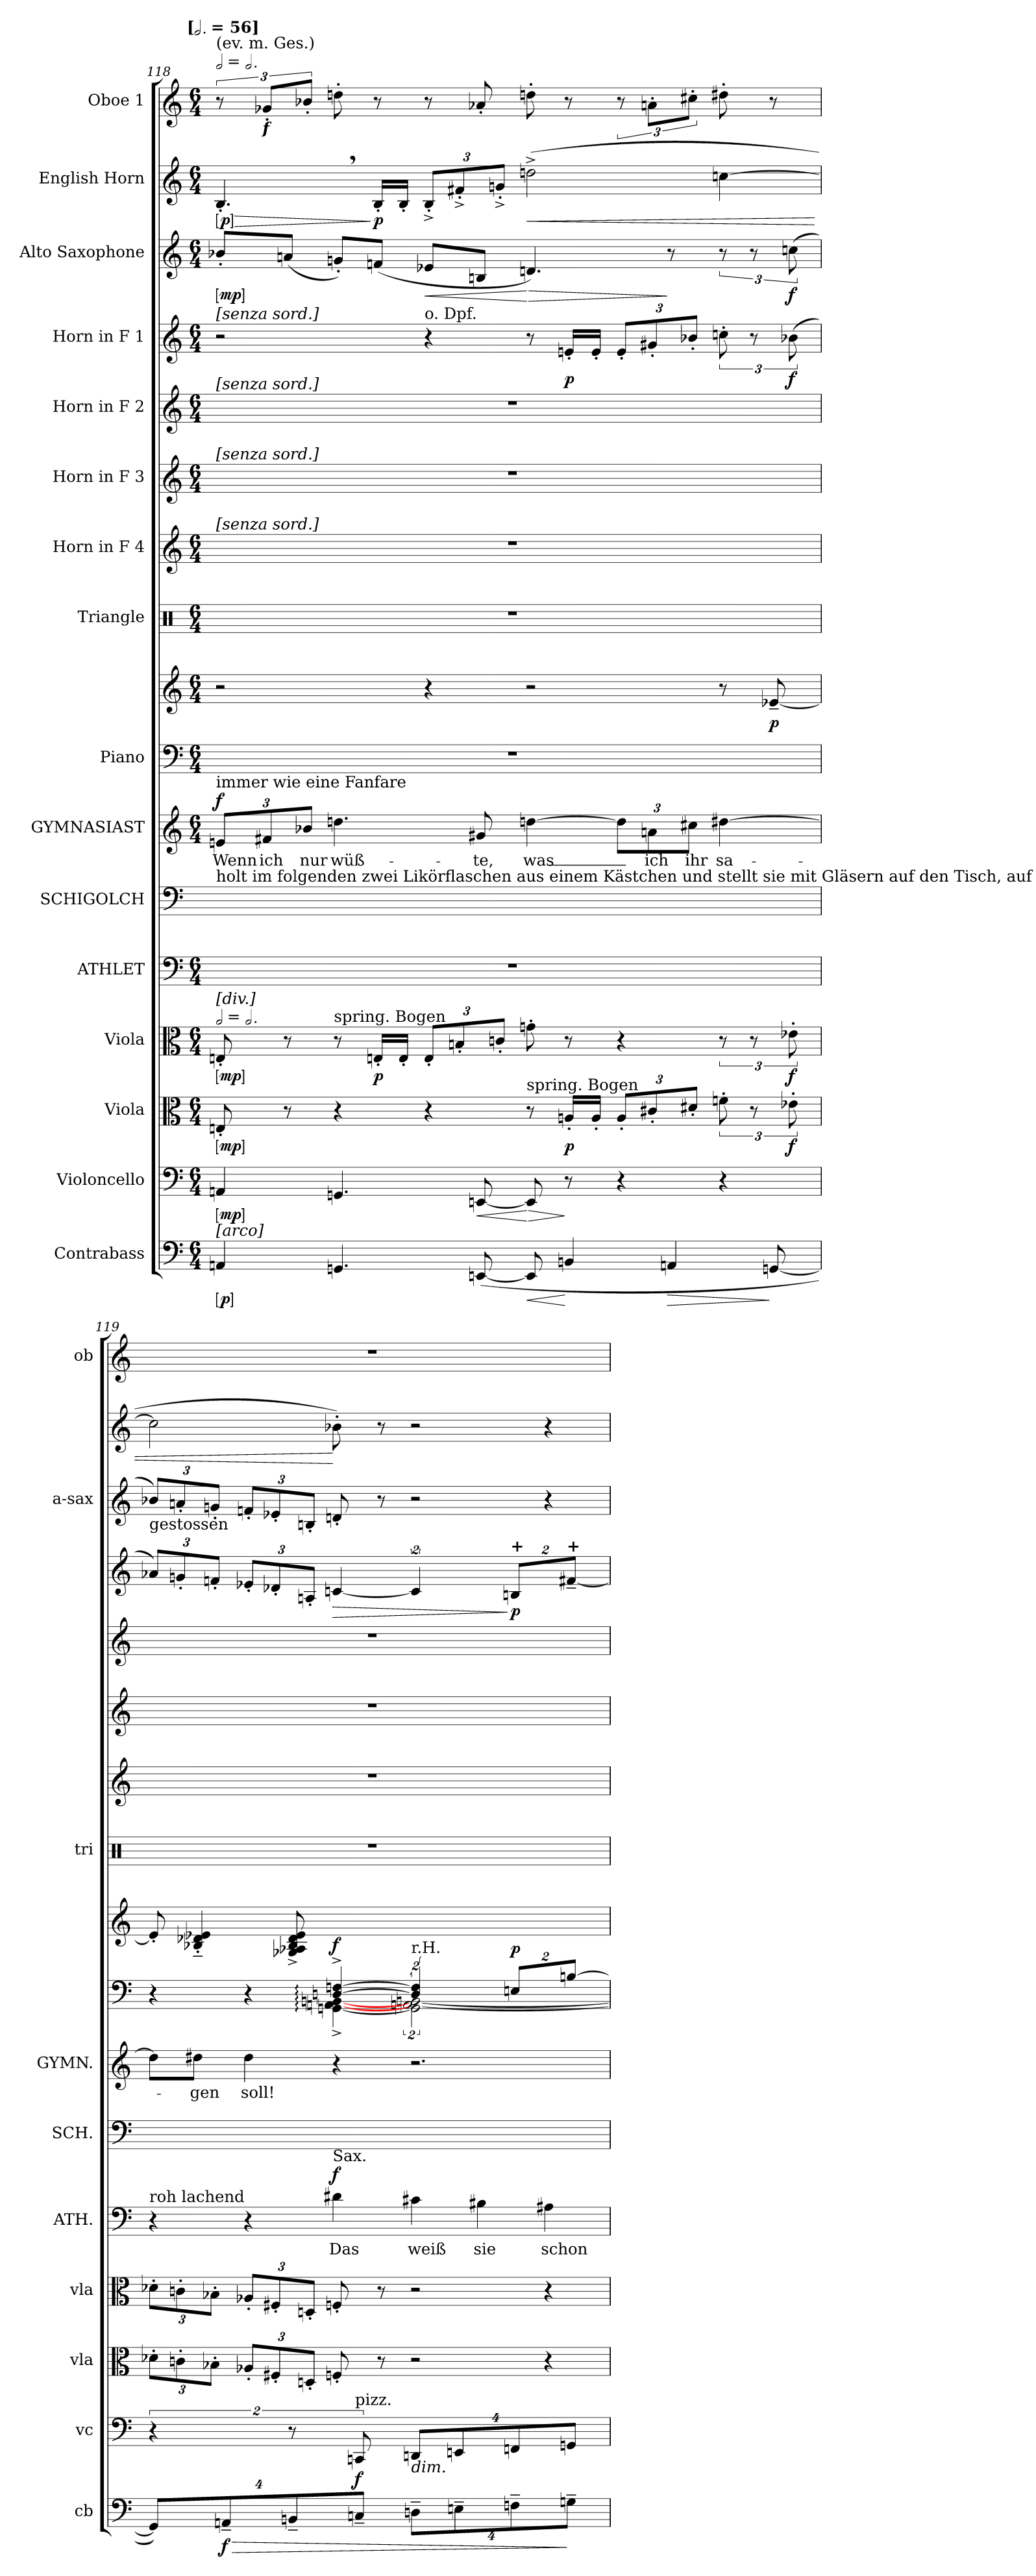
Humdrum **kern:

**kern	**dynam	**kern	**dynam	**kern	**dynam	**kern	**dynam	**kern	**text	**dynam	**kern	**kern	**text	**dynam	**kern	**kern	**dynam	**kern	**kern	**kern	**kern	**kern	**dynam	**kern	**dynam	**kern	**dynam	**kern
*part16	*part16	*part15	*part15	*part14	*part14	*part13	*part13	*part12	*part12	*part12	*part11	*part10	*part10	*part10	*part9	*part9	*part9	*part8	*part7	*part6	*part5	*part4	*part4	*part3	*part3	*part2	*part2	*part1
*staff17	*staff17	*staff16	*staff16	*staff15	*staff15	*staff14	*staff14	*staff13	*staff13	*staff13	*staff12	*staff11	*staff11	*staff11	*staff10	*staff9	*staff9/10	*staff8	*staff7	*staff6	*staff5	*staff4	*staff4	*staff3	*staff3	*staff2	*staff2	*staff1
*I"Contrabass	*	*I"Violoncello	*	*I"Viola	*	*I"Viola	*	*I"ATHLET	*	*	*I"SCHIGOLCH	*I"GYMNASIAST	*	*	*I"Piano	*	*	*I"Triangle	*I"Horn in F 4	*I"Horn in F 3	*I"Horn in F 2	*I"Horn in F 1	*	*I"Alto Saxophone	*	*I"English Horn	*	*I"Oboe 1
*I'cb	*	*I'vc	*	*I'vla	*	*I'vla	*	*I'ATH.	*	*	*I'SCH.	*I'GYMN.	*	*	*	*	*	*I'tri	*	*	*	*	*	*I'a-sax	*	*	*	*I'ob
*clefF4	*	*clefF4	*	*clefC3	*	*clefC3	*	*clefF4	*	*	*clefF4	*clefG2	*	*	*clefF4	*clefG2	*	*clefX	*clefG2	*clefG2	*clefG2	*clefG2	*	*clefG2	*	*clefG2	*	*clefG2
*ITrd7c12	*	*	*	*	*	*	*	*	*	*	*	*	*	*	*	*	*	*	*ITrd4c7	*ITrd4c7	*ITrd4c7	*ITrd4c7	*	*ITrd5c9	*	*ITrd4c7	*	*
*k[]	*	*k[]	*	*k[]	*	*k[]	*	*k[]	*	*	*k[]	*k[]	*	*	*k[]	*k[]	*	*k[]	*k[b-]	*k[b-]	*k[b-]	*k[b-]	*	*k[b-e-a-]	*	*k[b-]	*	*k[]
!!LO:TX:omd:t=[[half-dot] = 56]
*M6/4	*	*M6/4	*	*M6/4	*	*M6/4	*	*M6/4	*	*	*	*M6/4	*	*	*M6/4	*M6/4	*	*M6/4	*M6/4	*M6/4	*M6/4	*M6/4	*	*M6/4	*	*M6/4	*	*M6/4
*MM168	*	*MM168	*	*MM168	*	*MM168	*	*MM168	*	*	*MM168	*MM168	*	*	*MM168	*MM168	*	*MM168	*MM168	*MM168	*MM168	*MM168	*	*MM168	*	*MM168	*	*MM168
=118	=118	=118	=118	=118	=118	=118	=118	=118	=118	=118	=118	=118	=118	=118	=118	=118	=118	=118	=118	=118	=118	=118	=118	=118	=118	=118	=118	=118
!	!	!	!	!	!	!	!	!	!	!	!	!	!	!	!	!	!	!	!	!	!	!	!	!	!	!	!	!LO:TX:a:t=[half] = [half-dot]
!	!	!	!	!	!	!	!	!	!	!	!	!	!	!	!	!	!	!	!	!	!	!	!	!	!	!	!	!LO:TX:a:t=(ev. m. Ges.)
!	!	!	!	!	!	!	!	!	!	!	!	!	!	!	!	!	!	!	!	!	!	!LO:TX:a:t=[senza sord.]	!	!	!	!	!	!
!	!	!	!	!	!	!	!	!	!	!	!	!	!	!	!	!	!	!	!	!	!LO:TX:a:t=[senza sord.]	!	!	!	!	!	!	!
!	!	!	!	!	!	!	!	!	!	!	!	!	!	!	!	!	!	!	!	!LO:TX:a:t=[senza sord.]	!	!	!	!	!	!	!	!
!	!	!	!	!	!	!	!	!	!	!	!	!	!	!	!	!	!	!	!LO:TX:a:t=[senza sord.]	!	!	!	!	!	!	!	!	!
!	!	!	!	!	!	!	!	!	!	!	!	!LO:TX:a:t=immer wie eine Fanfare	!	!	!	!	!	!	!	!	!	!	!	!	!	!	!	!
!	!	!	!	!	!	!	!	!	!	!	!LO:TX:a:t=holt im folgenden zwei Likörflaschen aus einem Kästchen und stellt sie mit Gläsern auf den Tisch, auf den er sich	!	!	!	!	!	!	!	!	!	!	!	!	!	!	!	!	!
!	!	!	!	!	!	!LO:TX:a:t=[half] = [half-dot]	!	!	!	!	!	!	!	!	!	!	!	!	!	!	!	!	!	!	!	!	!	!
!	!	!	!	!	!	!LO:TX:a:t=[div.]	!	!	!	!	!	!	!	!	!	!	!	!	!	!	!	!	!	!	!	!	!	!
!LO:TX:a:t=[arco]	!	!	!	!	!	!	!	!	!	!	!	!	!	!	!	!	!	!	!	!	!	!	!	!	!	!	!	!
!	!LO:DY:ed=brack	!	!LO:DY:ed=brack	!	!LO:DY:ed=brack	!	!LO:DY:ed=brack	!	!	!	!	!	!	!LO:DY:a	!	!	!	!	!	!	!	!	!	!	!LO:DY:ed=brack	!	!LO:HP:b	!
!	!	!	!	!	!	!	!	!	!	!	!	!	!	!	!	!	!	!	!	!	!	!	!	!	!	!	!LO:DY:n=1:ed=brack	!
4AAAn	p	4AAn	mp	8En'	mp	8En'	mp	2%3r	.	.	2%3r	12enL	Wenn	f	2%3r	2r	.	2%3r	2%3r	2%3r	2%3r	2r	.	8d-X'iL	mp	4.E',	> p	12r
!	!	!	!	!	!	!	!	!	!	!	!	!	!	!	!	!	!	!	!	!	!	!	!	!	!	!	!	!LO:TX:b:Bi:t=f
.	.	.	.	.	.	.	.	.	.	.	.	12f#X	ich	.	.	.	.	.	.	.	.	.	.	.	.	.	.	12g-X'!L
.	.	.	.	8r	.	8r	.	.	.	.	.	.	.	.	.	.	.	.	.	.	.	.	.	(8cnJ	.	.	.	.
.	.	.	.	.	.	.	.	.	.	.	.	12b-XJ	nur	.	.	.	.	.	.	.	.	.	.	.	.	.	.	12b-X'!J
!	!	!	!	!	!	!LO:TX:a:t=spring. Bogen	!	!	!	!	!	!	!	!	!	!	!	!	!	!	!	!	!	!	!	!	!	!
4.GGGni	.	4.GGni	.	4r	.	8r	.	.	.	.	.	4.ddn	wüß-	.	.	.	.	.	.	.	.	.	.	8B-X'L)	.	.	.	8ddn'!
.	.	.	.	.	.	16En'LL	p	.	.	.	.	.	.	.	.	.	.	.	.	.	.	.	.	(8A-XJ	.	16E'LL	] p	8r
.	.	.	.	.	.	16E'JJ	.	.	.	.	.	.	.	.	.	.	.	.	.	.	.	.	.	.	.	16E'JJ	.	.
!	!	!	!	!	!	!	!	!	!	!	!	!	!	!	!	!	!	!	!	!	!	!LO:TX:a:t=o. Dpf.	!	!	!	!	!	!
!	!	!	!	!	!	!	!	!	!	!	!	!	!	!	!	!	!	!	!	!	!	!	!	!	!LO:HP:b	!	!	!
.	.	.	.	4r	.	12E'L	.	.	.	.	.	.	.	.	.	4r	.	.	.	.	.	4r	.	8G-XL	<	12E'^L	.	8r
.	.	.	.	.	.	12Bn'	.	.	.	.	.	.	.	.	.	.	.	.	.	.	.	.	.	.	.	12Bn'^	.	.
!	!	!	!LO:HP:b	!	!	!	!	!	!	!	!	!	!	!	!	!	!	!	!	!	!	!	!	!	!	!	!	!
([8EEEn	.	[8EEn	<	.	.	.	.	.	.	.	.	8g#X	-te,	.	.	.	.	.	.	.	.	.	.	8DnJ	.	.	.	8a-X'!
.	.	.	.	.	.	12cn'J	.	.	.	.	.	.	.	.	.	.	.	.	.	.	.	.	.	.	.	12cn'^J	.	.
!	!	!	!	!LO:TX:a:t=spring. Bogen	!	!	!	!	!	!	!	!	!	!	!	!	!	!	!	!	!	!	!	!	!	!	!	!
!	!LO:HP:b	!	!LO:HP:n=1:b	!	!	!	!	!	!	!	!	!	!	!	!	!	!	!	!	!	!	!	!	!	!LO:HP:n=1:b	!	!LO:HP:b	!
8EEE]	<	8EE]	[ >	8r	.	8gn'	.	.	.	.	.	[4ddn	was_	.	.	2r	.	.	.	.	.	8r	.	4.Fn)	[ >	(2gn^	<	8ddn'!
4BBBn	[	8r	]	16An'LL	p	8r	.	.	.	.	.	.	.	.	.	.	.	.	.	.	.	16An'LL	p	.	.	.	.	8r
.	.	.	.	16A'JJ	.	.	.	.	.	.	.	.	.	.	.	.	.	.	.	.	.	16A'JJ	.	.	.	.	.	.
.	.	4r	.	12A'L	.	4r	.	.	.	.	.	12ddL]	.	.	.	.	.	.	.	.	.	12A'L	.	.	.	.	.	12r
.	.	.	.	12c#X'	.	.	.	.	.	.	.	12an	ich	.	.	.	.	.	.	.	.	12c#X'	.	.	.	.	.	12an'!L
!	!LO:HP:b	!	!	!	!	!	!	!	!	!	!	!	!	!	!	!	!	!	!	!	!	!	!	!	!	!	!	!
4AAAn	>	.	.	.	.	.	.	.	.	.	.	.	.	.	.	.	.	.	.	.	.	.	.	8r	]	.	.	.
.	.	.	.	12d#X'J	.	.	.	.	.	.	.	12cc#XJ	ihr	.	.	.	.	.	.	.	.	12e-X'J	.	.	.	.	.	12cc#X'!J
.	.	4r	.	12fn'	.	12r	.	.	.	.	.	[4dd#X	sa-	.	.	8r	.	.	.	.	.	12fn'	.	12r	.	[4fn	.	8dd#X'!
.	.	.	.	12r	.	12r	.	.	.	.	.	.	.	.	.	.	.	.	.	.	.	12r	.	12r	.	.	.	.
[8GGGn	]	.	.	.	.	.	.	.	.	.	.	.	.	.	.	[8e-X~	p	.	.	.	.	.	.	.	.	.	.	8r
.	.	.	.	12e-X'	f	12e-X'	f	.	.	.	.	.	.	.	.	.	.	.	.	.	.	(12e-X	f	(12e-X	f	.	.	.
=119	=119	=119	=119	=119	=119	=119	=119	=119	=119	=119	=119	=119	=119	=119	=119	=119	=119	=119	=119	=119	=119	=119	=119	=119	=119	=119	=119	=119
*	*	*	*	*	*	*	*	*	*	*	*	*	*	*	*^	*^	*	*	*	*	*	*	*	*	*	*	*	*
!	!	!	!	!	!	!	!	!	!	!	!	!	!	!	!	!	!	!	!	!	!	!	!	!	!	!LO:TX:b:t=gestossen	!	!	!	!
!	!	!	!	!	!	!	!	!LO:TX:a:t=roh lachend	!	!	!	!	!	!	!	!	!	!	!	!	!	!	!	!	!	!	!	!	!	!
16%3GGGL])	.	8%3r	.	12d-X'L	.	12d-X'L	.	4r	.	.	2%3r	8dd#L]	.	.	4r	4ryy	8e-']	1ryy	.	2%3r	2%3r	2%3r	2%3r	12d-XL)	.	12d-XL)	.	2f]	.	2%3r
.	.	.	.	12cn'	.	12cn'	.	.	.	.	.	.	.	.	.	.	.	.	.	.	.	.	.	12cn'	.	12cn'	.	.	.	.
.	.	.	.	.	.	.	.	.	.	.	.	8dd#XJ	-gen	.	.	.	4B-X'~ 4d-X'~ 4e-X'~	.	.	.	.	.	.	.	.	.	.	.	.	.
.	.	.	.	12B-X'J	.	12B-X'J	.	.	.	.	.	.	.	.	.	.	.	.	.	.	.	.	.	12B-X'J	.	12B-X'J	.	.	.	.
!	!LO:HP:b	!	!	!	!	!	!	!	!	!	!	!	!	!	!	!	!	!	!	!	!	!	!	!	!	!	!	!	!	!
16%3AAAn~	> f	.	.	.	.	.	.	.	.	.	.	.	.	.	.	.	.	.	.	.	.	.	.	.	.	.	.	.	.	.
.	.	.	.	12A-X'L	.	12A-X'L	.	4r	.	.	.	4dd#	soll!	.	4r	4ryy	.	.	.	.	.	.	.	12A-X'L	.	12A-X'L	.	.	.	.
.	.	.	.	12F#X'	.	12F#X'	.	.	.	.	.	.	.	.	.	.	.	.	.	.	.	.	.	12G-X'	.	12G-X'	.	.	.	.
16%3BBBn~	.	16%3r	.	.	.	.	.	.	.	.	.	.	.	.	.	.	8G-X^ 8A-X^ 8B-^ 8d-^ 8e-^	.	.	.	.	.	.	.	.	.	.	.	.	.
.	.	.	.	12Dn'J	.	12Dn'J	.	.	.	.	.	.	.	.	.	.	.	.	.	.	.	.	.	12Dn'J	.	12Dn'J	.	.	.	.
!	!	!	!	!	!	!	!	!LO:TX:a:t=Sax.	!	!	!	!	!	!	!	!	!	!	!	!	!	!	!	!	!	!	!	!	!	!
!	!	!	!	!	!	!	!	!	!	!LO:DY:a	!	!	!	!	!	!	!	!	!	!	!	!	!	!	!LO:HP:b	!	!	!	!	!
.	.	.	.	8Fn'	.	8Fn'	.	4d#X	Das	f	.	4r	.	.	[4Dn:^ [4Fn:^	[4GGn:^ [4AAn:^ [4BBn:^	4ryy	.	f	.	.	.	.	[4Fn	>	8Fn'	.	8e-X')	[	.
!	!	!LO:TX:a:t=pizz.	!	!	!	!	!	!	!	!	!	!	!	!	!	!	!	!	!	!	!	!	!	!	!	!	!	!	!	!
16%3CCn~J	.	16%3CCn	f	.	.	.	.	.	.	.	.	.	.	.	.	.	.	.	.	.	.	.	.	.	.	.	.	.	.	.
.	.	.	.	8r	.	8r	.	.	.	.	.	.	.	.	.	.	.	.	.	.	.	.	.	.	.	8r	.	8r	.	.
!	!	!	!	!	!	!	!	!	!	!	!	!	!	!	!LO:TX:a:t=r.H.	!	!	!	!	!	!	!	!	!	!	!	!	!	!	!
!	!	!LO:TX:b:i:t=dim.	!	!	!	!	!	!	!	!	!	!	!	!	!	!	!	!	!	!	!	!	!	!	!	!	!	!	!	!
16%3DDn~L	.	16%3DDnL	.	2r	.	2r	.	4c#X	weiß	.	.	2.r	.	.	8%3D] 8%3F]	4%3GGn] [4%3AAn [4%3BBn	2.ryy	.	.	.	.	.	.	8%3F]	.	2r	.	2r	.	.
16%3EEn~	.	16%3EEn	.	.	.	.	.	.	.	.	.	.	.	.	.	.	.	.	.	.	.	.	.	.	.	.	.	.	.	.
.	.	.	.	.	.	.	.	4B#X	sie	.	.	.	.	.	.	.	.	8ryy	.	.	.	.	.	.	.	.	.	.	.	.
!	!	!	!	!	!	!	!	!	!	!	!	!	!	!	!	!	!	!	!	!	!	!	!	!LO:TX:a:B:t=+	!	!	!	!	!	!
16%3FFn~	.	16%3FFn	.	.	.	.	.	.	.	.	.	.	.	.	16%3EnL	.	.	4.ryy	p	.	.	.	.	16%3EnL	] p	.	.	.	.	.
.	.	.	.	4r	.	4r	.	4A#X	schon	.	.	.	.	.	.	.	.	.	.	.	.	.	.	.	.	4r	.	4r	.	.
!	!	!	!	!	!	!	!	!	!	!	!	!	!	!	!	!	!	!	!	!	!	!	!	!LO:TX:a:B:t=+	!	!	!	!	!	!
16%3GGn~J	]	16%3GGnJ	.	.	.	.	.	.	.	.	.	.	.	.	[16%3BnJ	.	.	.	.	.	.	.	.	[16%3Bn~J	.	.	.	.	.	.
*	*	*	*	*	*	*	*	*	*	*	*	*	*	*	*v	*v	*	*	*	*	*	*	*	*	*	*	*	*	*	*
*	*	*	*	*	*	*	*	*	*	*	*	*	*	*	*	*v	*v	*	*	*	*	*	*	*	*	*	*	*	*
=	=	=	=	=	=	=	=	=	=	=	=	=	=	=	=	=	=	=	=	=	=	=	=	=	=	=	=	=
*-	*-	*-	*-	*-	*-	*-	*-	*-	*-	*-	*-	*-	*-	*-	*-	*-	*-	*-	*-	*-	*-	*-	*-	*-	*-	*-	*-	*-
